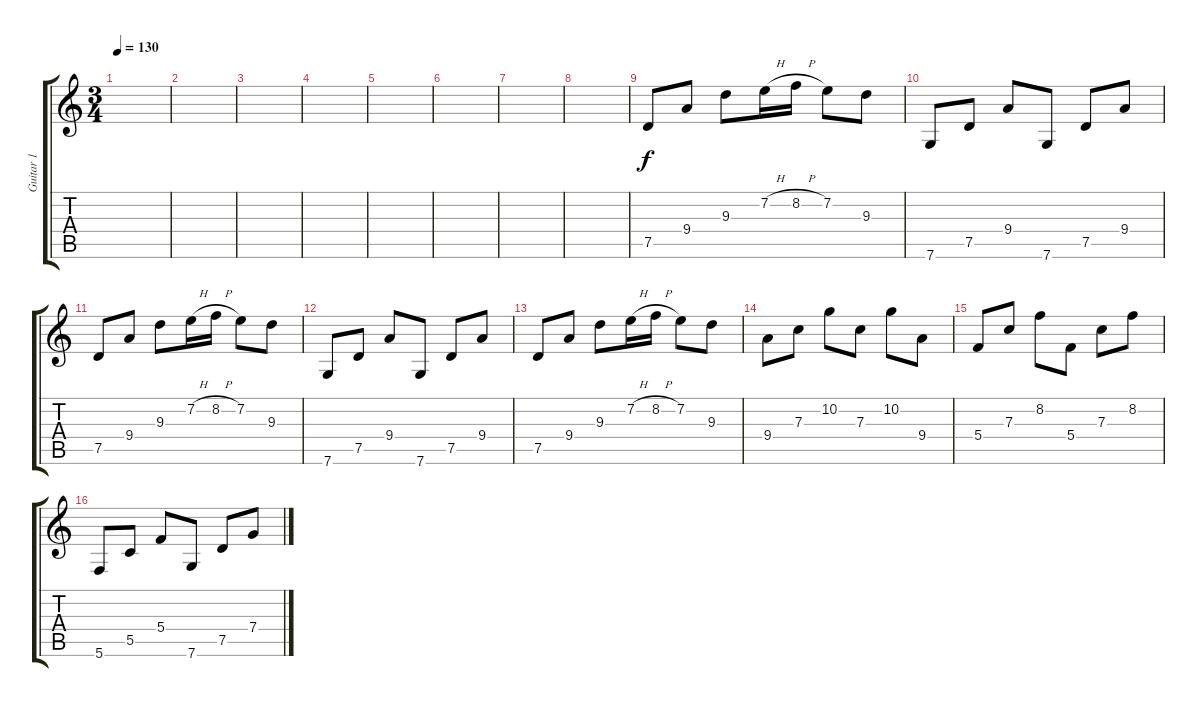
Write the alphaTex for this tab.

\track ("Guitar 1" "Guitar 1") {instrument acousticguitarsteel}
\staff {score tabs}
\tuning (D4 A3 F3 C3 G2 C2) {hide}
\ts (3 4)
\tempo 130
\clef g2
\ks c
|
|
|
|
|
|
|
|
7.5.8 9.4.8 9.3.8 7.2{h}.16 8.2{h}.16 7.2.8 9.3.8 |
7.6.8 7.5.8 9.4.8 7.6.8 7.5.8 9.4.8 |
7.5.8 9.4.8 9.3.8 7.2{h}.16 8.2{h}.16 7.2.8 9.3.8 |
7.6.8 7.5.8 9.4.8 7.6.8 7.5.8 9.4.8 |
7.5.8 9.4.8 9.3.8 7.2{h}.16 8.2{h}.16 7.2.8 9.3.8 |
9.4.8 7.3.8 10.2.8 7.3.8 10.2.8 9.4.8 |
5.4.8 7.3.8 8.2.8 5.4.8 7.3.8 8.2.8 |
5.6.8 5.5.8 5.4.8 7.6.8 7.5.8 7.4.8
